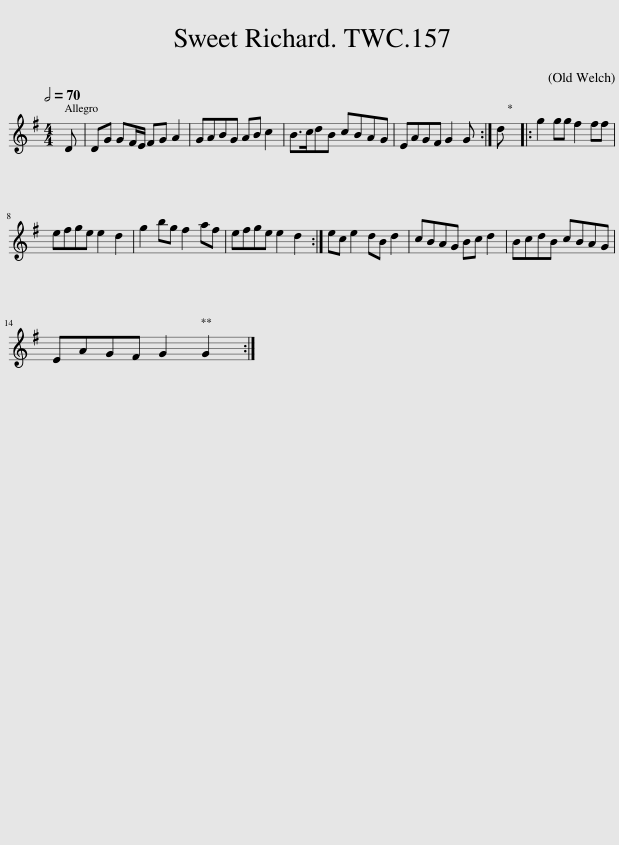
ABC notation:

X:1
L:1/8
Q:1/2=70
M:4/4
I:linebreak $
K:G
V:1 treble
V:1
 D | DG GF/E/ FG A2 | GABG AB c2 | B>cdB cBAG | EAGF G2 G :| %5
 d |: g2 gg f2 ff |$ efge e2 d2 | g2 bg f2 af | efge e2 d2 :| %10
 ec e2 dB d2 | cBAG Bc d2 | BcdB cBAG |$ EAGF G2 G2 :| %14
